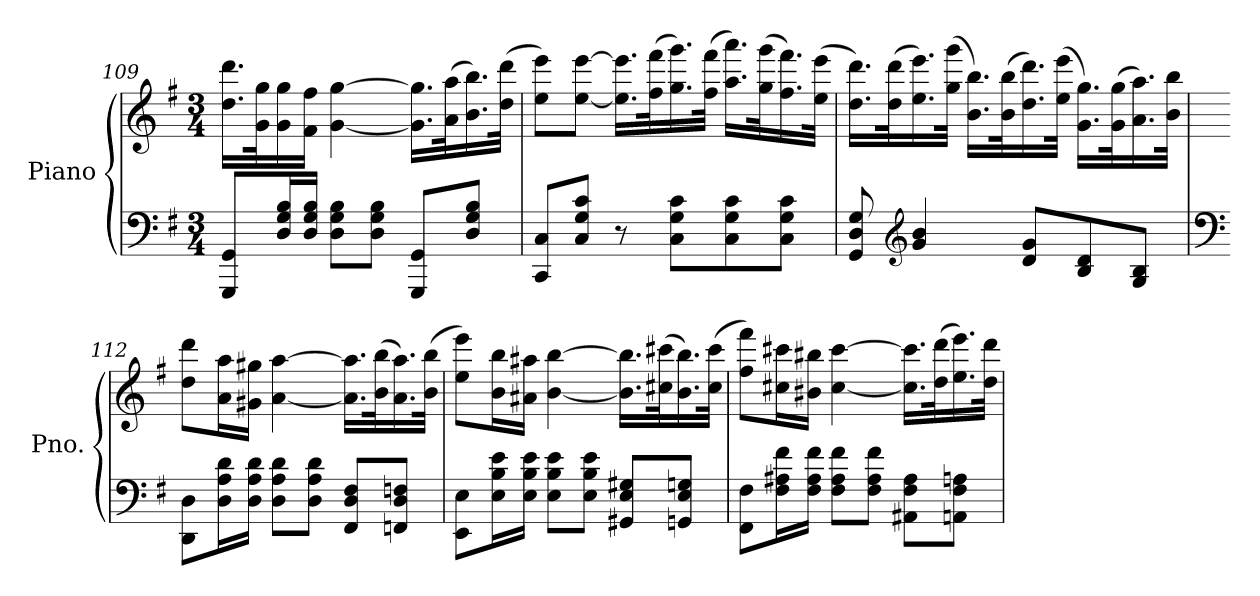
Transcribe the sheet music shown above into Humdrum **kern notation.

**kern	**kern
*part1	*part1
*staff2	*staff1
*I"Piano	*
*I'Pno.	*
*clefF4	*clefG2
*k[f#]	*k[f#]
*M3/4	*M3/4
=109	=109
8GGG/ 8GG/L	16.dd\ 16.ddd\LL
.	32g\ 32gg\K
16D/ 16G/ 16B/L	16g\ 16gg\
16D/ 16G/ 16B/JJ	16f#\ 16ff#\JJ
8D\ 8G\ 8B\L	[4g\ [4gg\
8D\ 8G\ 8B\J	.
8GGG/ 8GG/L	16.g\] 16.gg\]LL
.	(>32a\ 32aa\K
8D/ 8G/ 8B/J	16.b\ 16.bb\)
.	(>32dd\ 32ddd\JJk
!!LO:LB:g=z
=110	=110
8CC/ 8C/L	8ee\ 8eee\L)
8C/ 8G/ 8c/J	[8ee\ [8eee\J
8r	16.ee\] 16.eee\]LL
.	(>32ff#\ 32fff#\K
8C\ 8G\ 8c\L	16.gg\ 16.ggg\)
.	(>32ff#\ 32fff#\JJk
8C\ 8G\ 8c\	16.aa\ 16.aaa\LL)
.	(>32gg\ 32ggg\K
8C\ 8G\ 8c\J	16.ff#\ 16.fff#\)
.	(>32ee\ 32eee\JJk
=111	=111
8GG/ 8D/ 8G/	16.dd\ 16.ddd\LL)
.	(>32dd\ 32ddd\K
*clefG2	*
4g/ 4b/	16.ee\ 16.eee\)
.	(>32gg\ 32ggg\JJk
.	16.b\ 16.bb\LL)
.	(>32b\ 32bb\K
8d/ 8g/L	16.dd\ 16.ddd\)
.	(>32ee\ 32eee\JJk
8B/ 8d/	16.g\ 16.gg\LL)
.	(>32g\ 32gg\K
8G/ 8B/J	16.a\ 16.aa\)
.	32b\ 32bb\JJk
=112	=112
*clefF4	*
8DD\ 8D\L	8dd\ 8ddd\L
16D\ 16A\ 16d\L	16a\ 16aa\L
16D\ 16A\ 16d\JJ	16g#X\ 16gg#X\JJ
8D\ 8A\ 8d\L	[4a\ [4aa\
8D\ 8A\ 8d\J	.
8FF#/ 8D/ 8F#/L	16.a\] 16.aa\]LL
.	(>32b\ 32bb\K
8FFn/ 8D/ 8Fn/J	16.a\ 16.aa\)
.	(>32b\ 32bb\JJk
!!LO:LB:g=z
=113	=113
8EE\ 8E\L	8ee\ 8eee\L)
16E\ 16B\ 16e\L	16b\ 16bb\L
16E\ 16B\ 16e\JJ	16a#X\ 16aa#X\JJ
8E\ 8B\ 8e\L	[4b\ [4bb\
8E\ 8B\ 8e\J	.
8GG#X/ 8E/ 8G#X/L	16.b\] 16.bb\]LL
.	(>32cc#X\ 32ccc#X\K
8GGn/ 8E/ 8Gn/J	16.b\ 16.bb\)
.	(>32cc#\ 32ccc#\JJk
=114	=114
8FF#\ 8F#\L	8ff#\ 8fff#\L)
16F#\ 16A#X\ 16f#\L	16cc#X\ 16ccc#X\L
16F#\ 16A#\ 16f#\JJ	16b#X\ 16bb#X\JJ
8F#\ 8A#\ 8f#\L	[4cc#\ [4ccc#\
8F#\ 8A#\ 8f#\J	.
8AA#X\ 8F#\ 8A#\L	16.cc#\] 16.ccc#\]LL
.	(>32dd\ 32ddd\K
8AAn\ 8F#\ 8An\J	16.ee\ 16.eee\)
.	32dd\ 32ddd\JJk
=	=
*-	*-
